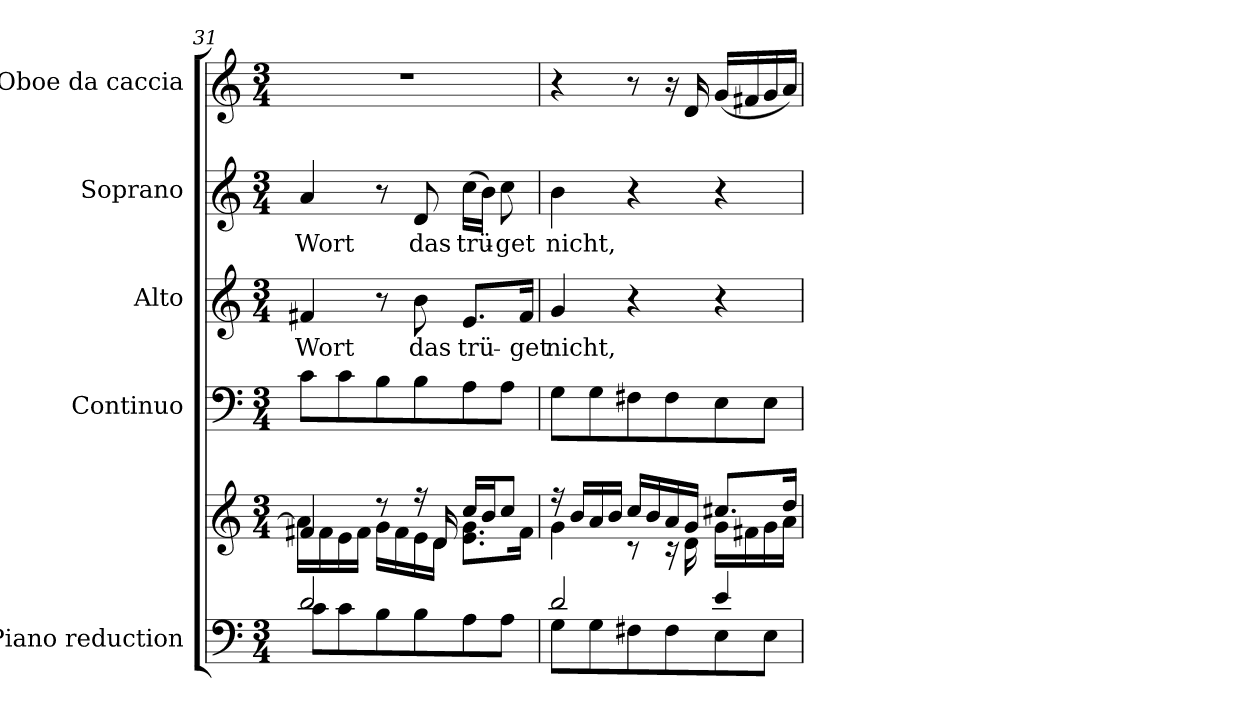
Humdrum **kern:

**kern	**kern	**kern	**kern	**text	**kern	**text	**kern
*part5	*part5	*part4	*part3	*part3	*part2	*part2	*part1
*staff6	*staff5	*staff4	*staff3	*staff3	*staff2	*staff2	*staff1
*I"Piano reduction	*	*I"Continuo	*I"Alto	*	*I"Soprano	*	*I"Oboe da caccia
*I'Pno	*	*	*	*	*	*	*I'Ob
*clefF4	*clefG2	*clefF4	*clefG2	*	*clefG2	*	*clefG2
*k[]	*k[]	*k[]	*k[]	*	*k[]	*	*k[]
*M3/4	*M3/4	*M3/4	*M3/4	*	*M3/4	*	*M3/4
=31	=31	=31	=31	=31	=31	=31	=31
*^	*^	*	*	*	*	*	*
!	!	!	!	!	!	!LO:LY:b	!	!LO:LY:b	!
2d/	8c\L	4f#X/	16a\LL]	8c\L	4f#X/	Wort	4a/	Wort	2.r
.	.	.	16f#\	.	.	.	.	.	.
.	8c\	.	16e\	8c\	.	.	.	.	.
.	.	.	16f#\JJ	.	.	.	.	.	.
.	8B\	8r	16g\LL	8B\	8r	.	8r	.	.
.	.	.	16f#\	.	.	.	.	.	.
!	!	!	!	!	!	!LO:LY:b	!	!LO:LY:b	!
.	8B\	16r	16e\	8B\	8b\	das	8d/	das	.
.	.	16d/	16d\JJ	.	.	.	.	.	.
!	!	!	!	!	!	!LO:LY:b	!	!LO:LY:b	!
4ryy	8A\	16cc/LL	8.e\ 8.g\L	8A\	8.e/L	trü-	(16cc\LL	trü-	.
.	.	16b/J	.	.	.	.	16b\JJ)	.	.
!	!	!	!	!	!	!	!	!LO:LY:b	!
.	8A\J	8cc/J	.	8A\J	.	.	8cc\	-get	.
!	!	!	!	!	!	!LO:LY:b	!	!	!
.	.	.	16f#\Jk	.	16f#/Jk	-get	.	.	.
=32	=32	=32	=32	=32	=32	=32	=32	=32	=32
!	!	!	!	!	!	!LO:LY:b	!	!LO:LY:b	!
2d/	8G\L	16r	4g\	8G\L	4g/	nicht,	4b\	nicht,	4r
.	.	16b/LL	.	.	.	.	.	.	.
.	8G\	16a/	.	8G\	.	.	.	.	.
.	.	16b/JJ	.	.	.	.	.	.	.
.	8F#X\	16cc/LL	8r	8F#X\	4r	.	4r	.	8r
.	.	16b/	.	.	.	.	.	.	.
.	8F#\	16a/	16r	8F#\	.	.	.	.	16r
.	.	16g/JJ	16d\	.	.	.	.	.	16d/
4e/	8E\	8.cc#X/L	16g\LL	8E\	4r	.	4r	.	(16g/LL
.	.	.	16f#X\	.	.	.	.	.	16f#X/
.	8E\J	.	16g\	8E\J	.	.	.	.	16g/
.	.	16dd/Jk	16a\JJ	.	.	.	.	.	16a/JJ)
*v	*v	*	*	*	*	*	*	*	*
*	*v	*v	*	*	*	*	*	*
=	=	=	=	=	=	=	=
*-	*-	*-	*-	*-	*-	*-	*-
